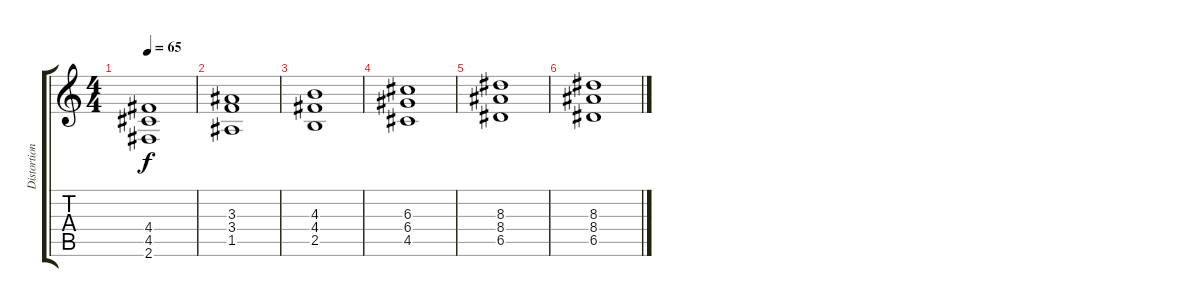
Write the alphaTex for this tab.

\track ("Distortion" "Distortion") {instrument distortionguitar}
\staff {score tabs}
\tuning (E4 B3 G3 D3 A2 E2) {hide}
\ts (4 4)
\tempo 65
\clef g2
\ks c
(4.4 4.5 2.6).1{dy f} |
(3.3 3.4 1.5).1 |
(4.3 4.4 2.5).1 |
(6.3 6.4 4.5).1 |
(8.3 8.4 6.5).1 |
(8.3 8.4 6.5).1
